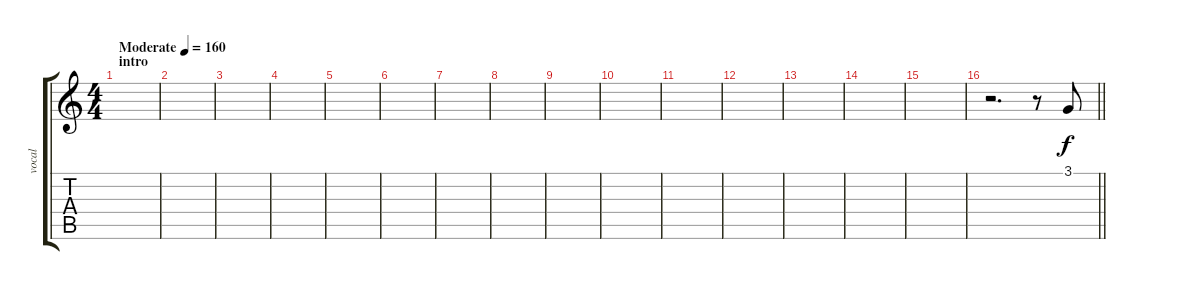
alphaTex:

\track ("vocal" "vocal") {instrument choiraahs}
\staff {score tabs}
\tuning (E4 B3 G3 D3 A2 E2) {hide}
\ts (4 4)
\section ("" "intro")
\tempo (160 "Moderate")
\clef g2
\ks c
|
|
|
|
|
|
|
|
|
|
|
|
|
|
|
\barLineRight lightlight
r.2{d} r.8 3.1.8
